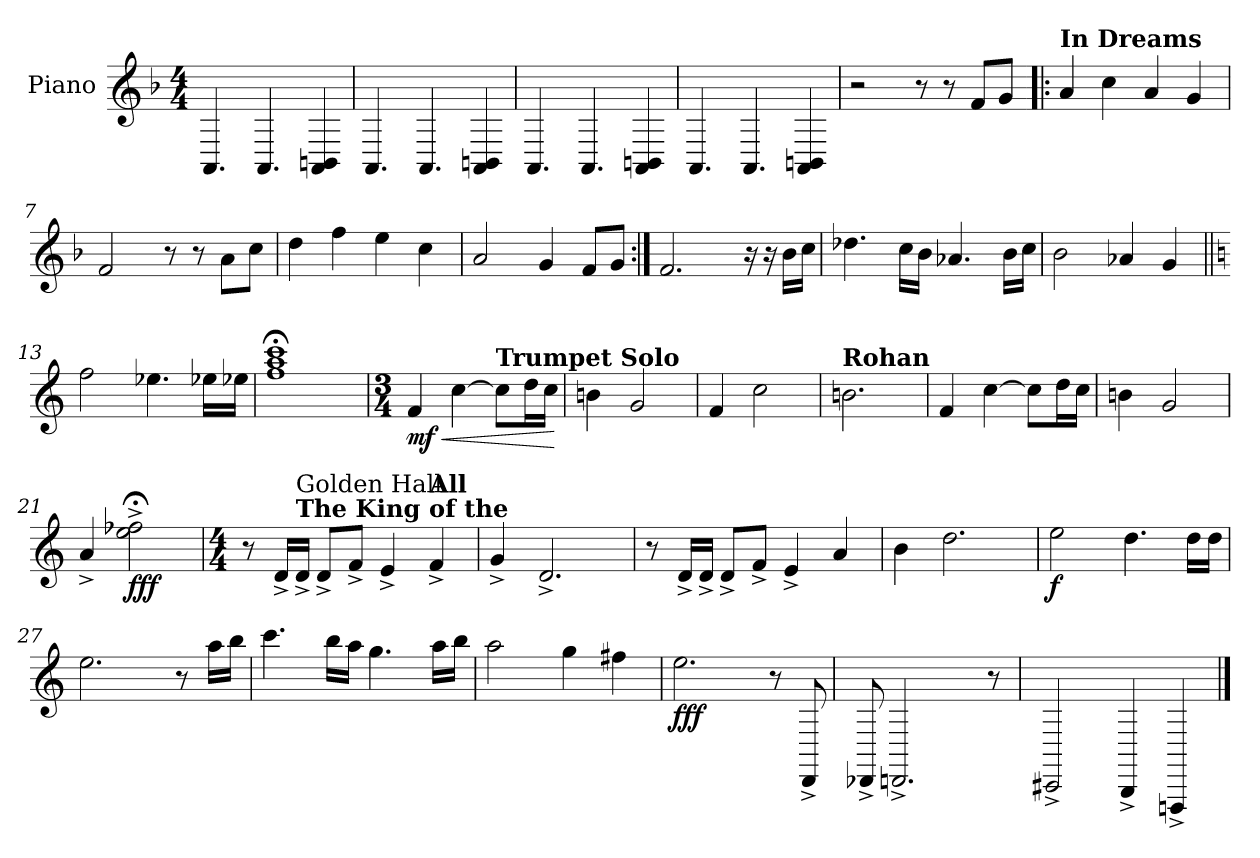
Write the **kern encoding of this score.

**kern	**dynam
*part1	*part1
*staff1	*staff1
*I"Piano	*
*I'Pno.	*
*clefG2	*
*k[b-]	*
*M4/4	*
*MM150	*
=1	=1
4.AA/	.
4.AA/	.
4AA/ 4BBn/	.
=2	=2
4.AA/	.
4.AA/	.
4AA/ 4BBn/	.
=3	=3
4.AA/	.
4.AA/	.
4AA/ 4BBn/	.
=4	=4
4.AA/	.
4.AA/	.
4AA/ 4BBn/	.
!!LO:LB:g=z
=5	=5
*MM130	*
2r	.
8r	.
8r	.
8f/L	.
8g/J	.
=6!|:	=6!|:
!LO:TX:a:B:t=In Dreams	!
4a/	.
4cc\	.
4a/	.
4g/	.
=7	=7
2f/	.
8r	.
8r	.
8a\L	.
8cc\J	.
=8	=8
4dd\	.
4ff\	.
4ee\	.
4cc\	.
!!LO:LB:g=z
=9	=9
2a/	.
4g/	.
8f/L	.
8g/J	.
=10:|!	=10:|!
2.f/	.
16r	.
16r	.
16b-\LL	.
16cc\JJ	.
=11	=11
4.dd-X\	.
16cc\LL	.
16b-\JJ	.
4.a-X/	.
16b-\LL	.
16cc\JJ	.
=12	=12
2b-\	.
4a-X/	.
4g/	.
!!LO:LB:g=z
=13||	=13||
*k[]	*
2ff\	.
4.ee-X\	.
16ee-X\LL	.
16ee-X\JJ	.
=14	=14
1ff;< 1aa;< 1ccc;<	.
=15	=15
*M3/4	*
*MM70	*
!	!LO:HP:b
!	!LO:DY:n=1:b
4f/	< mf
[4cc\	.
!LO:TX:a:B:t=Trumpet Solo	!
8cc\L]	.
16dd\L	.
16cc\JJ	.
.	[
=16	=16
4bn\	.
2g/	.
=17	=17
4f/	.
2cc\	.
=18	=18
!LO:TX:a:B:t=Rohan	!
2.bn\	.
=19	=19
4f/	.
[4cc\	.
8cc\L]	.
16dd\L	.
16cc\JJ	.
=20	=20
4bn\	.
2g/	.
=21	=21
4a^/	.
!	!LO:DY:b
2ee\;<^ 2ff-X\;<^	fff
=22	=22
*M4/4	*
*MM80	*
8r	.
16d^/LL	.
!LO:TX:a:B:t=The King of the	!
!LO:TX:a:t=Golden Hall	!
16d^/JJ	.
8d^/L	.
8f^/J	.
4e^/	.
!LO:TX:a:B:t=All	!
4f^/	.
!!LO:LB:g=z
=23	=23
4g^/	.
2.d^/	.
=24	=24
8r	.
16d^/LL	.
16d^/JJ	.
8d^/L	.
8f^/J	.
4e^/	.
4a/	.
=25	=25
4b\	.
2.dd\	.
=26	=26
*MM120	*
!	!LO:DY:b
2ee\	f
4.dd\	.
16dd\LL	.
16dd\JJ	.
=27	=27
2.ee\	.
8r	.
16aa\LL	.
16bb\JJ	.
=28	=28
4.ccc\	.
16bb\LL	.
16aa\JJ	.
4.gg\	.
16aa\LL	.
16bb\JJ	.
=29	=29
2aa\	.
4gg\	.
4ff#X\	.
=30	=30
!	!LO:DY:b
2.ee\	fff
8r	.
8DD^/	.
!!LO:LB:g=z
=31	=31
8DD-X^/	.
2.DDn^/	.
8r	.
=32	=32
2CC#X^/	.
4BBB^/	.
4FFFn^/	.
==	==
*-	*-
